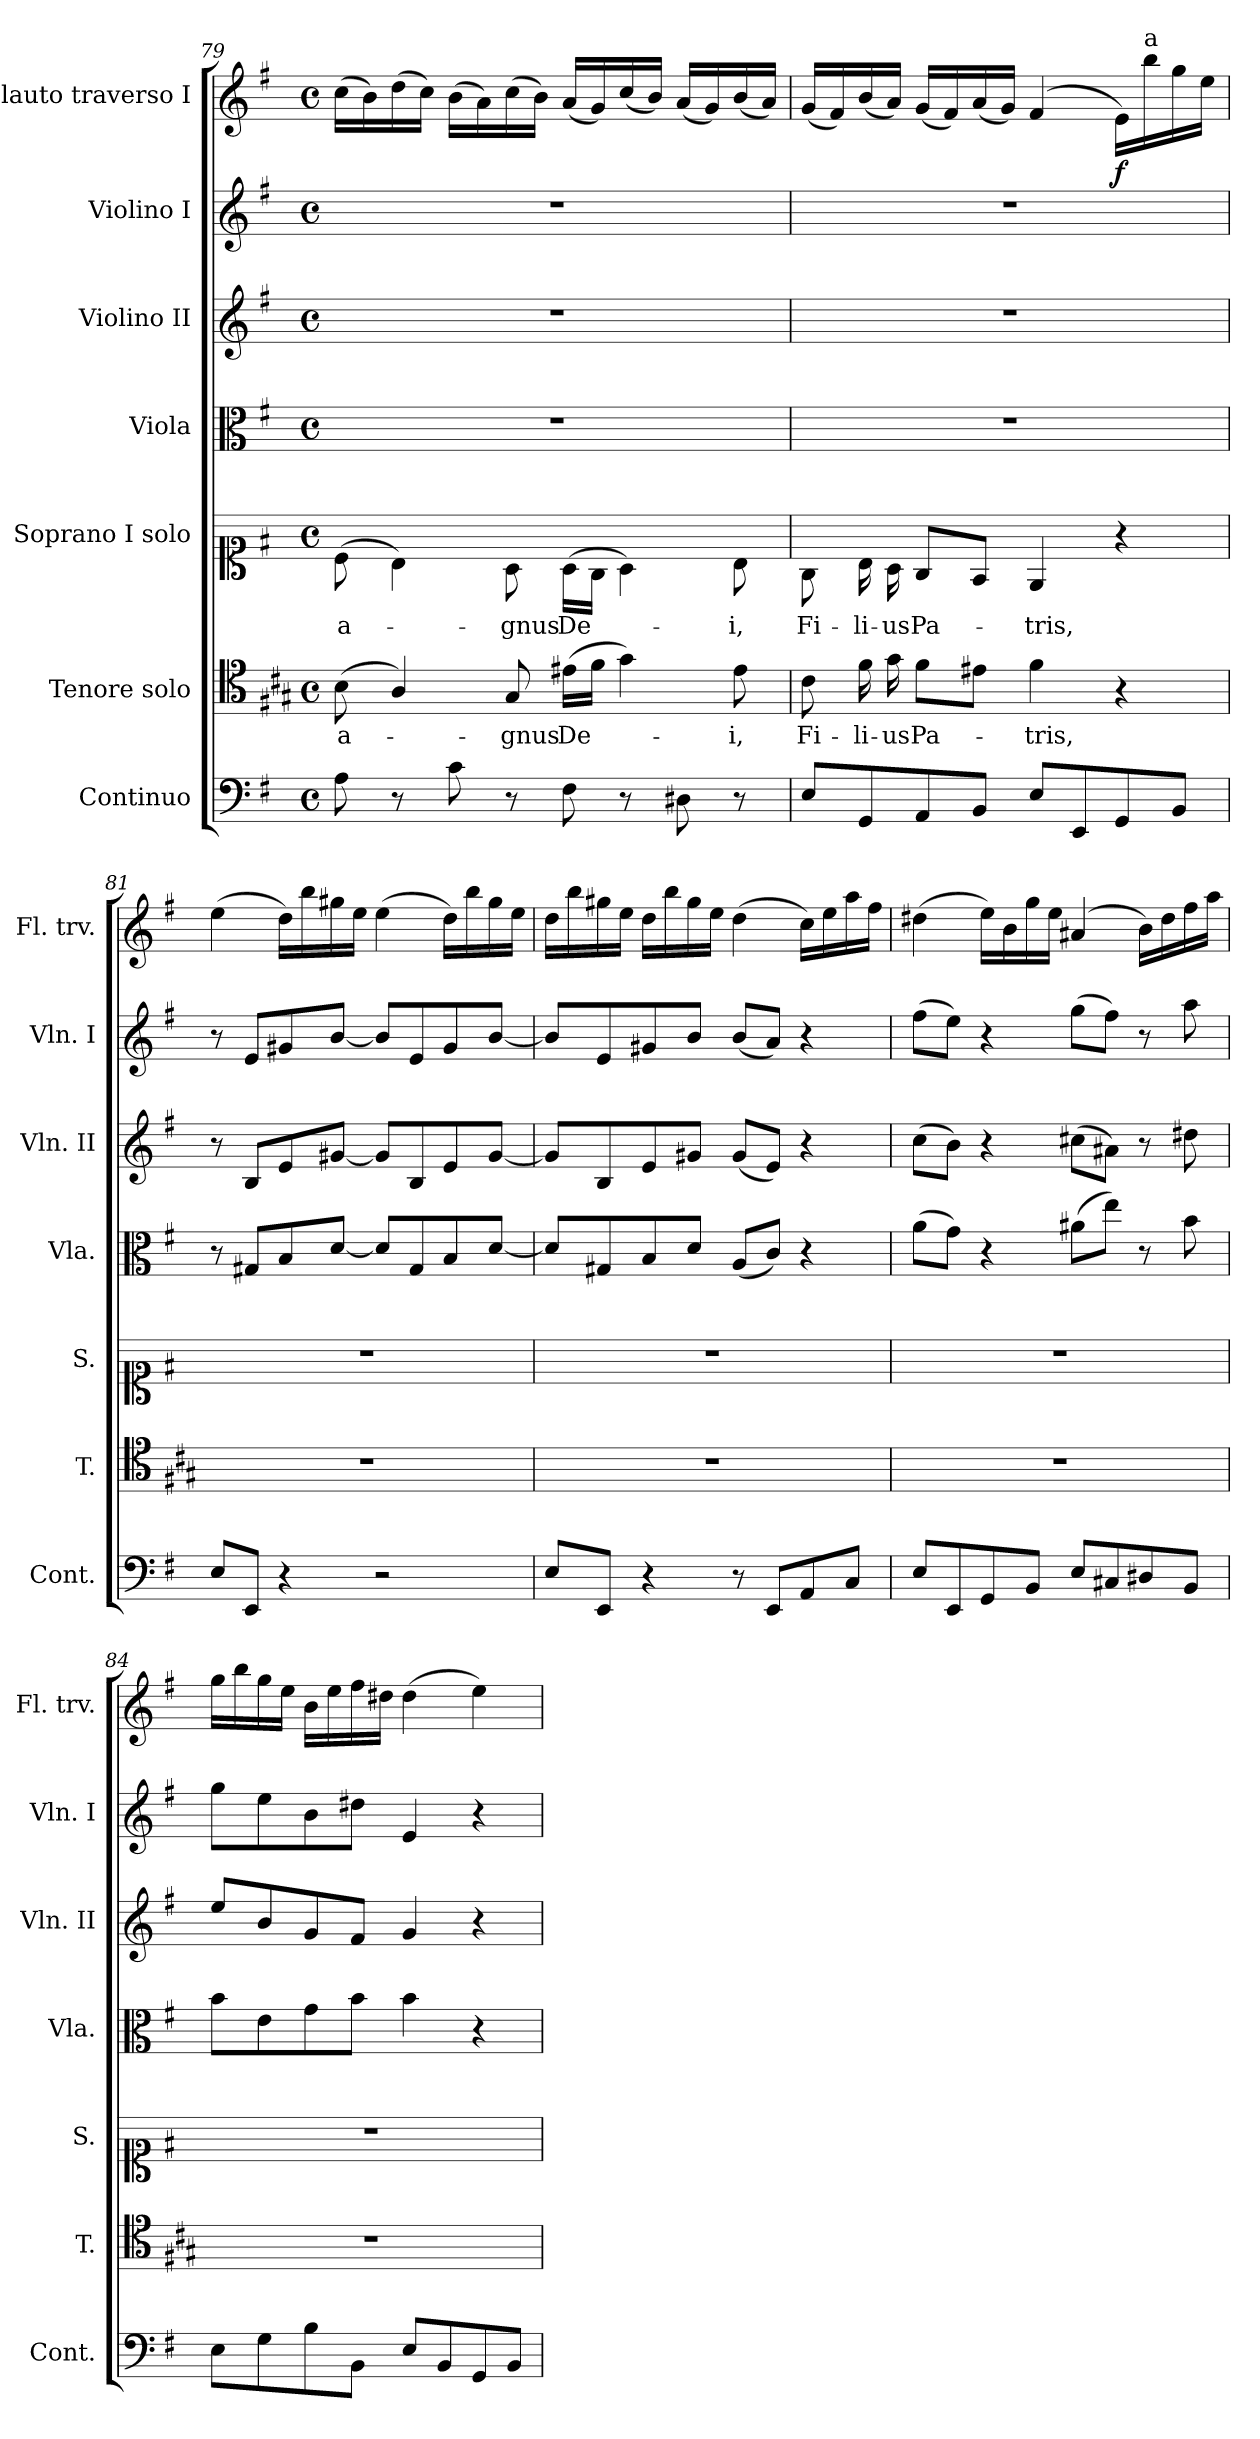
**kern	**kern	**text	**kern	**text	**kern	**kern	**kern	**kern	**dynam
*part7	*part6	*part6	*part5	*part5	*part4	*part3	*part2	*part1	*part1
*staff7	*staff6	*staff6	*staff5	*staff5	*staff4	*staff3	*staff2	*staff1	*staff1
*I"Continuo	*I"Tenore solo	*	*I"Soprano I solo	*	*I"Viola	*I"Violino II	*I"Violino I	*I"Flauto traverso I	*
*I'Cont.	*I'T.	*	*I'S.	*	*I'Vla.	*I'Vln. II	*I'Vln. I	*I'Fl. trv.	*
*clefF4	*clefC4	*	*clefC1	*	*clefC3	*clefG2	*clefG2	*clefG2	*
*	*ITrd1c2	*	*ITrd-7c-12	*	*	*	*	*	*
*k[f#]	*k[f#]	*	*k[f#]	*	*k[f#]	*k[f#]	*k[f#]	*k[f#]	*
*M4/4	*M4/4	*	*M4/4	*	*M4/4	*M4/4	*M4/4	*M4/4	*
*met(c)	*met(c)	*	*met(c)	*	*met(c)	*met(c)	*met(c)	*met(c)	*
=79	=79	=79	=79	=79	=79	=79	=79	=79	=79
8A\	(8A\	a-	(8cc\	a-	1r	1r	1r	(16cc\LL	.
.	.	.	.	.	.	.	.	16b\)	.
8r	4G/)	.	4b\)	.	.	.	.	(16dd\	.
.	.	.	.	.	.	.	.	16cc\JJ)	.
8c\	.	.	.	.	.	.	.	(16b\LL	.
.	.	.	.	.	.	.	.	16a\)	.
8r	8F#/	-gnus	8a\	-gnus	.	.	.	(16cc\	.
.	.	.	.	.	.	.	.	16b\JJ)	.
8F#\	(16d#X\LL	De-	(16a\LL	De-	.	.	.	(16a/LL	.
.	16e\JJ	.	16g\JJ	.	.	.	.	16g/)	.
8r	4f#\)	.	4a\)	.	.	.	.	(16cc/	.
.	.	.	.	.	.	.	.	16b/JJ)	.
8D#X\	.	.	.	.	.	.	.	(16a/LL	.
.	.	.	.	.	.	.	.	16g/)	.
8r	8d#\	-i,	8b\	-i,	.	.	.	(16b/	.
.	.	.	.	.	.	.	.	16a/JJ)	.
=80	=80	=80	=80	=80	=80	=80	=80	=80	=80
8E/L	8B\	Fi-	8g\	Fi-	1r	1r	1r	(16g/LL	.
.	.	.	.	.	.	.	.	16f#/)	.
8GG/	16e\	-li-	16b\	-li-	.	.	.	(16b/	.
.	16f#\	-us	16a\	-us	.	.	.	16a/JJ)	.
8AA/	8e\L	Pa-	8g/L	Pa-	.	.	.	(16g/LL	.
.	.	.	.	.	.	.	.	16f#/)	.
8BB/J	8d#X\J	.	8f#/J	.	.	.	.	(16a/	.
.	.	.	.	.	.	.	.	16g/JJ)	.
8E/L	4e\	-tris,	4e/	-tris,	.	.	.	(4f#/	.
8EE/	.	.	.	.	.	.	.	.	.
!	!	!	!	!	!	!	!	!	!LO:DY:b
8GG/	4r	.	4r	.	.	.	.	16e\LL)	f
!	!	!	!	!	!	!	!	!LO:TX:a:t=a	!
.	.	.	.	.	.	.	.	16bb\	.
8BB/J	.	.	.	.	.	.	.	16gg\	.
.	.	.	.	.	.	.	.	16ee\JJ	.
=81	=81	=81	=81	=81	=81	=81	=81	=81	=81
8E/L	1r	.	1r	.	8r	8r	8r	(4ee\	.
8EE/J	.	.	.	.	8G#X/L	8B/L	8e/L	.	.
4r	.	.	.	.	8B/	8e/	8g#X/	16dd\LL)	.
.	.	.	.	.	.	.	.	16bb\	.
.	.	.	.	.	[8d/J	[8g#X/J	[8b/J	16gg#X\	.
.	.	.	.	.	.	.	.	16ee\JJ	.
2r	.	.	.	.	8d/L]	8g#/L]	8b/L]	(4ee\	.
.	.	.	.	.	8G#/	8B/	8e/	.	.
.	.	.	.	.	8B/	8e/	8g#/	16dd\LL)	.
.	.	.	.	.	.	.	.	16bb\	.
.	.	.	.	.	[8d/J	[8g#/J	[8b/J	16gg#\	.
.	.	.	.	.	.	.	.	16ee\JJ	.
=82	=82	=82	=82	=82	=82	=82	=82	=82	=82
8E/L	1r	.	1r	.	8d/L]	8g#/L]	8b/L]	16dd\LL	.
.	.	.	.	.	.	.	.	16bb\	.
8EE/J	.	.	.	.	8G#X/	8B/	8e/	16gg#X\	.
.	.	.	.	.	.	.	.	16ee\JJ	.
4r	.	.	.	.	8B/	8e/	8g#X/	16dd\LL	.
.	.	.	.	.	.	.	.	16bb\	.
.	.	.	.	.	8d/J	8g#X/J	8b/J	16gg#\	.
.	.	.	.	.	.	.	.	16ee\JJ	.
8r	.	.	.	.	(8A/L	(8g#/L	(8b/L	(4dd\	.
8EE/L	.	.	.	.	8c/J)	8e/J)	8a/J)	.	.
8AA/	.	.	.	.	4r	4r	4r	16cc\LL)	.
.	.	.	.	.	.	.	.	16ee\	.
8C/J	.	.	.	.	.	.	.	16aa\	.
.	.	.	.	.	.	.	.	16ff#\JJ	.
=83	=83	=83	=83	=83	=83	=83	=83	=83	=83
8E/L	1r	.	1r	.	(8a\L	(8cc\L	(8ff#\L	(4dd#X\	.
8EE/	.	.	.	.	8g\J)	8b\J)	8ee\J)	.	.
8GG/	.	.	.	.	4r	4r	4r	16ee\LL)	.
.	.	.	.	.	.	.	.	16b\	.
8BB/J	.	.	.	.	.	.	.	16gg\	.
.	.	.	.	.	.	.	.	16ee\JJ	.
8E/L	.	.	.	.	(8a#X\L	(8cc#X\L	(8gg\L	(4a#X/	.
8C#X/	.	.	.	.	8ee\J)	8a#X\J)	8ff#\J)	.	.
8D#X/	.	.	.	.	8r	8r	8r	16b\LL)	.
.	.	.	.	.	.	.	.	16dd#\	.
8BB/J	.	.	.	.	8b\	8dd#X\	8aa\	16ff#\	.
.	.	.	.	.	.	.	.	16aa\JJ	.
=84	=84	=84	=84	=84	=84	=84	=84	=84	=84
8E\L	1r	.	1r	.	8b\L	8ee/L	8gg\L	16gg\LL	.
.	.	.	.	.	.	.	.	16bb\	.
8G\	.	.	.	.	8e\	8b/	8ee\	16gg\	.
.	.	.	.	.	.	.	.	16ee\JJ	.
8B\	.	.	.	.	8g\	8g/	8b\	16b\LL	.
.	.	.	.	.	.	.	.	16ee\	.
8BB\J	.	.	.	.	8b\J	8f#/J	8dd#X\J	16ff#\	.
.	.	.	.	.	.	.	.	16dd#X\JJ	.
8E/L	.	.	.	.	4b\	4g/	4e/	(4dd#\	.
8BB/	.	.	.	.	.	.	.	.	.
8GG/	.	.	.	.	4r	4r	4r	4ee\)	.
8BB/J	.	.	.	.	.	.	.	.	.
=	=	=	=	=	=	=	=	=	=
*-	*-	*-	*-	*-	*-	*-	*-	*-	*-
